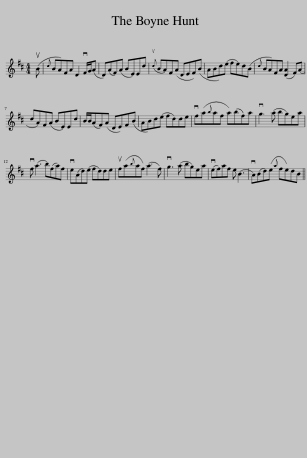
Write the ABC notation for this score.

X:1
L:1/8
M:4/4
I:linebreak $
K:D
V:1 treble
V:1
 (uB |{d} BA)FA D2 vF/G/(A | D)(AF)(A BE)Ed |({ud} BA)F(A DEF)(B | ABd)(e fe)d(B | %5
{d} BA)FA ([DA]2 F)(A |$ dA)F(A BE)Ed | B/B/(AF)(A DE)F(B | AB)d(e fd)de | vf(a{b}af a)(bf)a | %10
 vg3 (a bg)ea |$ vf (a3 b)(fa)f | ve(Ad)(e fd)de | uf(a{b}af) (a3 f) | vg3 (a bg)ea | %15
 (vef)af e (B3 | vA)(Bd)(e{a} fe)dB || %17
